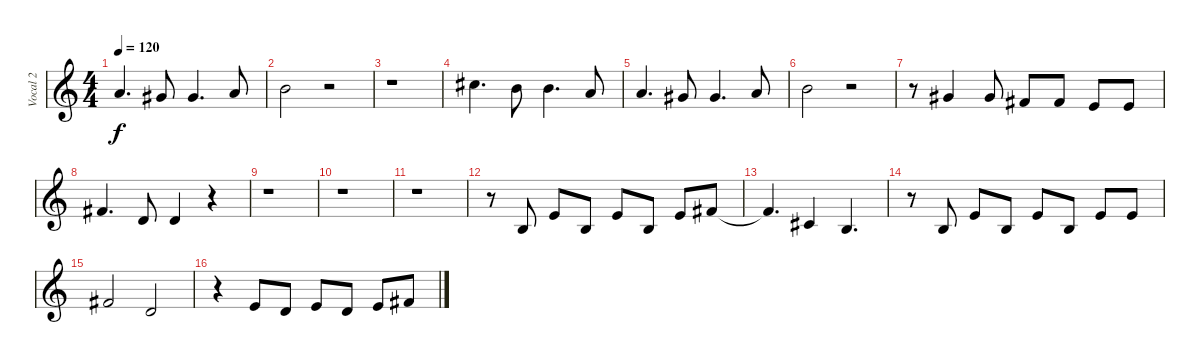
\track ("Vocal 2" "Vocal 2") {instrument lead2sawtooth}
\staff {score}
\tuning (E4 B3 G3 D3 A2 E2) {hide}
\ts (4 4)
\tempo 120
\clef g2
\ks c
5.1.4{d dy f} 4.1.8 4.1.4{d} 5.1.8 |
7.1.2 r.2 |
r.1 |
9.1.4{d} 7.1.8 7.1.4{d} 5.1.8 |
5.1.4{d} 4.1.8 4.1.4{d} 5.1.8 |
7.1.2 r.2 |
r.8 4.1.4 4.1.8 2.1.8 2.1.8 0.1.8 0.1.8 |
2.1.4{d} 3.2.8 3.2.4 r.4 |
r.1 |
r.1 |
r.1 |
r.8 0.2.8 0.1.8 0.2.8 0.1.8 0.2.8 0.1.8 2.1.8 |
2.1{t}.4{d} 2.2.4 0.2.4{d} |
r.8 0.2.8 0.1.8 0.2.8 0.1.8 0.2.8 0.1.8 0.1.8 |
2.1.2 3.2.2 |
r.4 0.1.8 3.2.8 0.1.8 3.2.8 0.1.8 2.1.8
